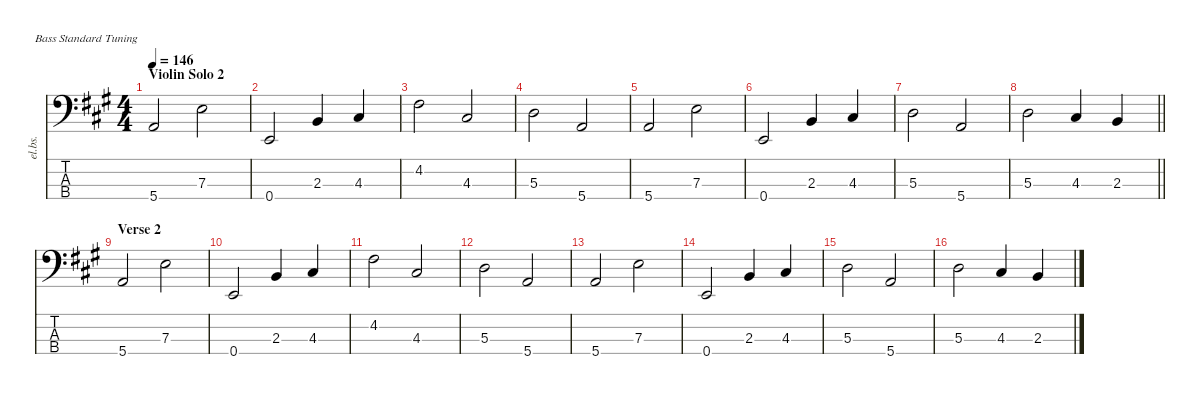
\defaultSystemsLayout 4
\hideDynamics
\bracketExtendMode nobrackets
\otherSystemsTrackNameOrientation horizontal
\track ("Bass" "el.bs.") {instrument electricbassfinger}
\staff {score tabs}
\tuning (G2 D2 A1 E1)
\ts (4 4)
\section ("" "Violin Solo 2")
\tempo 146
\clef f4
\ks a
5.4{acc forcenatural}.2{dy f beam Up} 7.3{acc forcenatural}.2{beam Down} |
0.4{acc forcenatural}.2{beam Up} 2.3{acc forcenatural}.4{beam Up} 4.3{acc #}.4{beam Up} |
4.2{acc #}.2{beam Down} 4.3{acc #}.2{beam Up} |
5.3{acc forcenatural}.2{beam Down} 5.4{acc forcenatural}.2{beam Up} |
5.4{acc forcenatural}.2{beam Up} 7.3{acc forcenatural}.2{beam Down} |
0.4{acc forcenatural}.2{beam Up} 2.3{acc forcenatural}.4{beam Up} 4.3{acc #}.4{beam Up} |
5.3{acc forcenatural}.2{beam Down} 5.4{acc forcenatural}.2{beam Up} |
\barLineRight lightlight
5.3{acc forcenatural}.2{beam Down} 4.3{acc #}.4{beam Up} 2.3{acc forcenatural}.4{beam Up} |
\section ("" "Verse 2")
5.4{acc forcenatural}.2{beam Up} 7.3{acc forcenatural}.2{beam Down} |
0.4{acc forcenatural}.2{beam Up} 2.3{acc forcenatural}.4{beam Up} 4.3{acc #}.4{beam Up} |
4.2{acc #}.2{beam Down} 4.3{acc #}.2{beam Up} |
5.3{acc forcenatural}.2{beam Down} 5.4{acc forcenatural}.2{beam Up} |
5.4{acc forcenatural}.2{beam Up} 7.3{acc forcenatural}.2{beam Down} |
0.4{acc forcenatural}.2{beam Up} 2.3{acc forcenatural}.4{beam Up} 4.3{acc #}.4{beam Up} |
5.3{acc forcenatural}.2{beam Down} 5.4{acc forcenatural}.2{beam Up} |
5.3{acc forcenatural}.2{beam Down} 4.3{acc #}.4{beam Up} 2.3{acc forcenatural}.4{beam Up}
